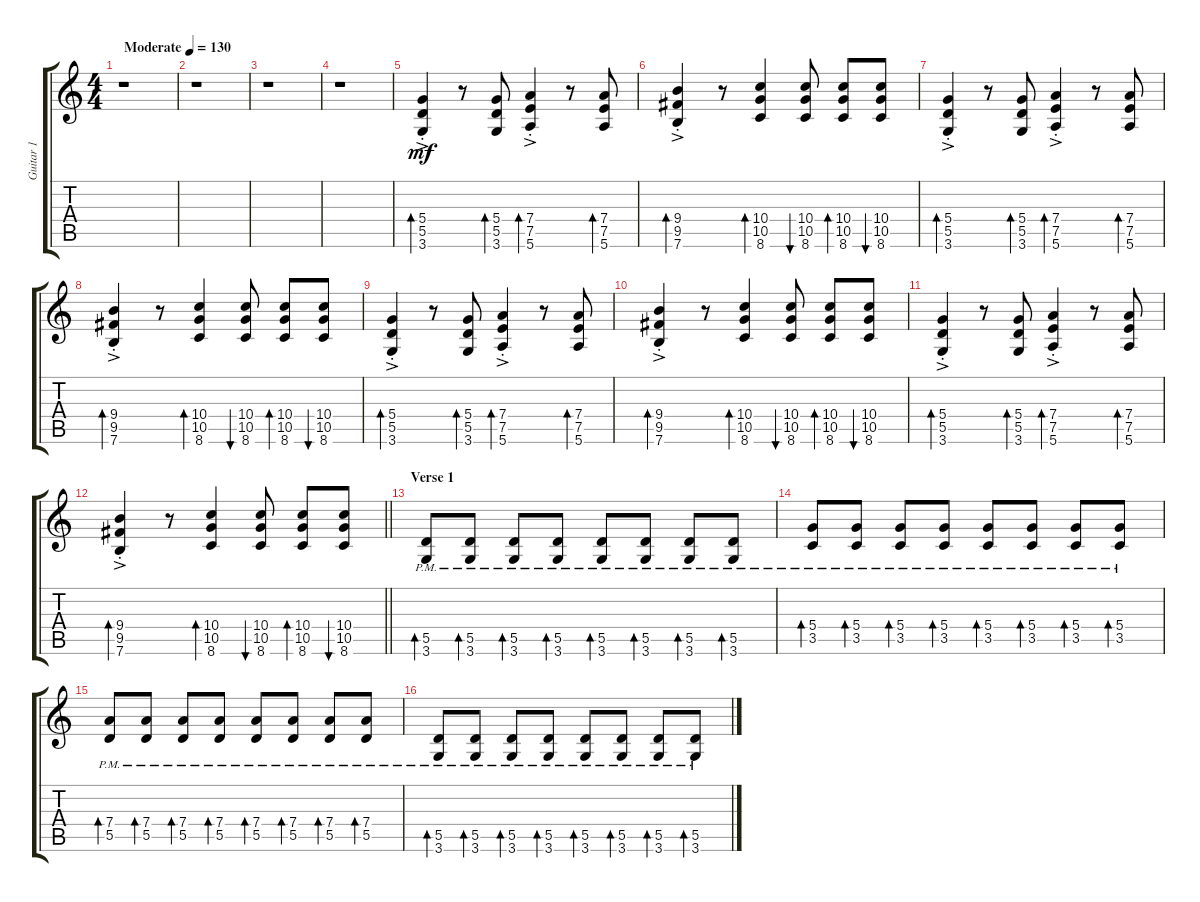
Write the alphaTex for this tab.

\track ("Guitar 1" "Guitar 1") {instrument distortionguitar}
\staff {score tabs}
\tuning (E4 B3 G3 D3 A2 E2) {hide}
\ts (4 4)
\tempo (130 "Moderate")
\clef g2
\ks c
r.1{dy mf instrument distortionguitar} |
r.1 |
r.1 |
r.1 |
(5.4{ac st} 5.5{ac st} 3.6{ac st}).4{bd 30} r.8 (5.4 5.5 3.6).8{bd 30} (7.4{ac st} 7.5{ac st} 5.6{ac st}).4{bd 30} r.8 (7.4 7.5 5.6).8{bd 30} |
(9.4{ac st} 9.5{ac st} 7.6{ac st}).4{bd 30} r.8 (10.4 10.5 8.6).4{bd 30} (10.4 10.5 8.6).8{bu 30} (10.4 10.5 8.6).8{bd 30} (10.4 10.5 8.6).8{bu 30} |
(5.4{ac st} 5.5{ac st} 3.6{ac st}).4{bd 30} r.8 (5.4 5.5 3.6).8{bd 30} (7.4{ac st} 7.5{ac st} 5.6{ac st}).4{bd 30} r.8 (7.4 7.5 5.6).8{bd 30} |
(9.4{ac st} 9.5{ac st} 7.6{ac st}).4{bd 30} r.8 (10.4 10.5 8.6).4{bd 30} (10.4 10.5 8.6).8{bu 30} (10.4 10.5 8.6).8{bd 30} (10.4 10.5 8.6).8{bu 30} |
(5.4{ac st} 5.5{ac st} 3.6{ac st}).4{bd 30} r.8 (5.4 5.5 3.6).8{bd 30} (7.4{ac st} 7.5{ac st} 5.6{ac st}).4{bd 30} r.8 (7.4 7.5 5.6).8{bd 30} |
(9.4{ac st} 9.5{ac st} 7.6{ac st}).4{bd 30} r.8 (10.4 10.5 8.6).4{bd 30} (10.4 10.5 8.6).8{bu 30} (10.4 10.5 8.6).8{bd 30} (10.4 10.5 8.6).8{bu 30} |
(5.4{ac st} 5.5{ac st} 3.6{ac st}).4{bd 30} r.8 (5.4 5.5 3.6).8{bd 30} (7.4{ac st} 7.5{ac st} 5.6{ac st}).4{bd 30} r.8 (7.4 7.5 5.6).8{bd 30} |
\barLineRight lightlight
(9.4{ac st} 9.5{ac st} 7.6{ac st}).4{bd 30} r.8 (10.4 10.5 8.6).4{bd 30} (10.4 10.5 8.6).8{bu 30} (10.4 10.5 8.6).8{bd 30} (10.4 10.5 8.6).8{bu 30} |
\section ("" "Verse 1")
(5.5{pm} 3.6{pm}).8{bd 30} (5.5{pm} 3.6{pm}).8{bd 30} (5.5{pm} 3.6{pm}).8{bd 30} (5.5{pm} 3.6{pm}).8{bd 30} (5.5{pm} 3.6{pm}).8{bd 30} (5.5{pm} 3.6{pm}).8{bd 30} (5.5{pm} 3.6{pm}).8{bd 30} (5.5{pm} 3.6{pm}).8{bd 30} |
(5.4{pm} 3.5{pm}).8{bd 30} (5.4{pm} 3.5{pm}).8{bd 30} (5.4{pm} 3.5{pm}).8{bd 30} (5.4{pm} 3.5{pm}).8{bd 30} (5.4{pm} 3.5{pm}).8{bd 30} (5.4{pm} 3.5{pm}).8{bd 30} (5.4{pm} 3.5{pm}).8{bd 30} (5.4{pm} 3.5{pm}).8{bd 30} |
(7.4{pm} 5.5{pm}).8{bd 30} (7.4{pm} 5.5{pm}).8{bd 30} (7.4{pm} 5.5{pm}).8{bd 30} (7.4{pm} 5.5{pm}).8{bd 30} (7.4{pm} 5.5{pm}).8{bd 30} (7.4{pm} 5.5{pm}).8{bd 30} (7.4{pm} 5.5{pm}).8{bd 30} (7.4{pm} 5.5{pm}).8{bd 30} |
(5.5{pm} 3.6{pm}).8{bd 30} (5.5{pm} 3.6{pm}).8{bd 30} (5.5{pm} 3.6{pm}).8{bd 30} (5.5{pm} 3.6{pm}).8{bd 30} (5.5{pm} 3.6{pm}).8{bd 30} (5.5{pm} 3.6{pm}).8{bd 30} (5.5{pm} 3.6{pm}).8{bd 30} (5.5{pm} 3.6{pm}).8{bd 30}
